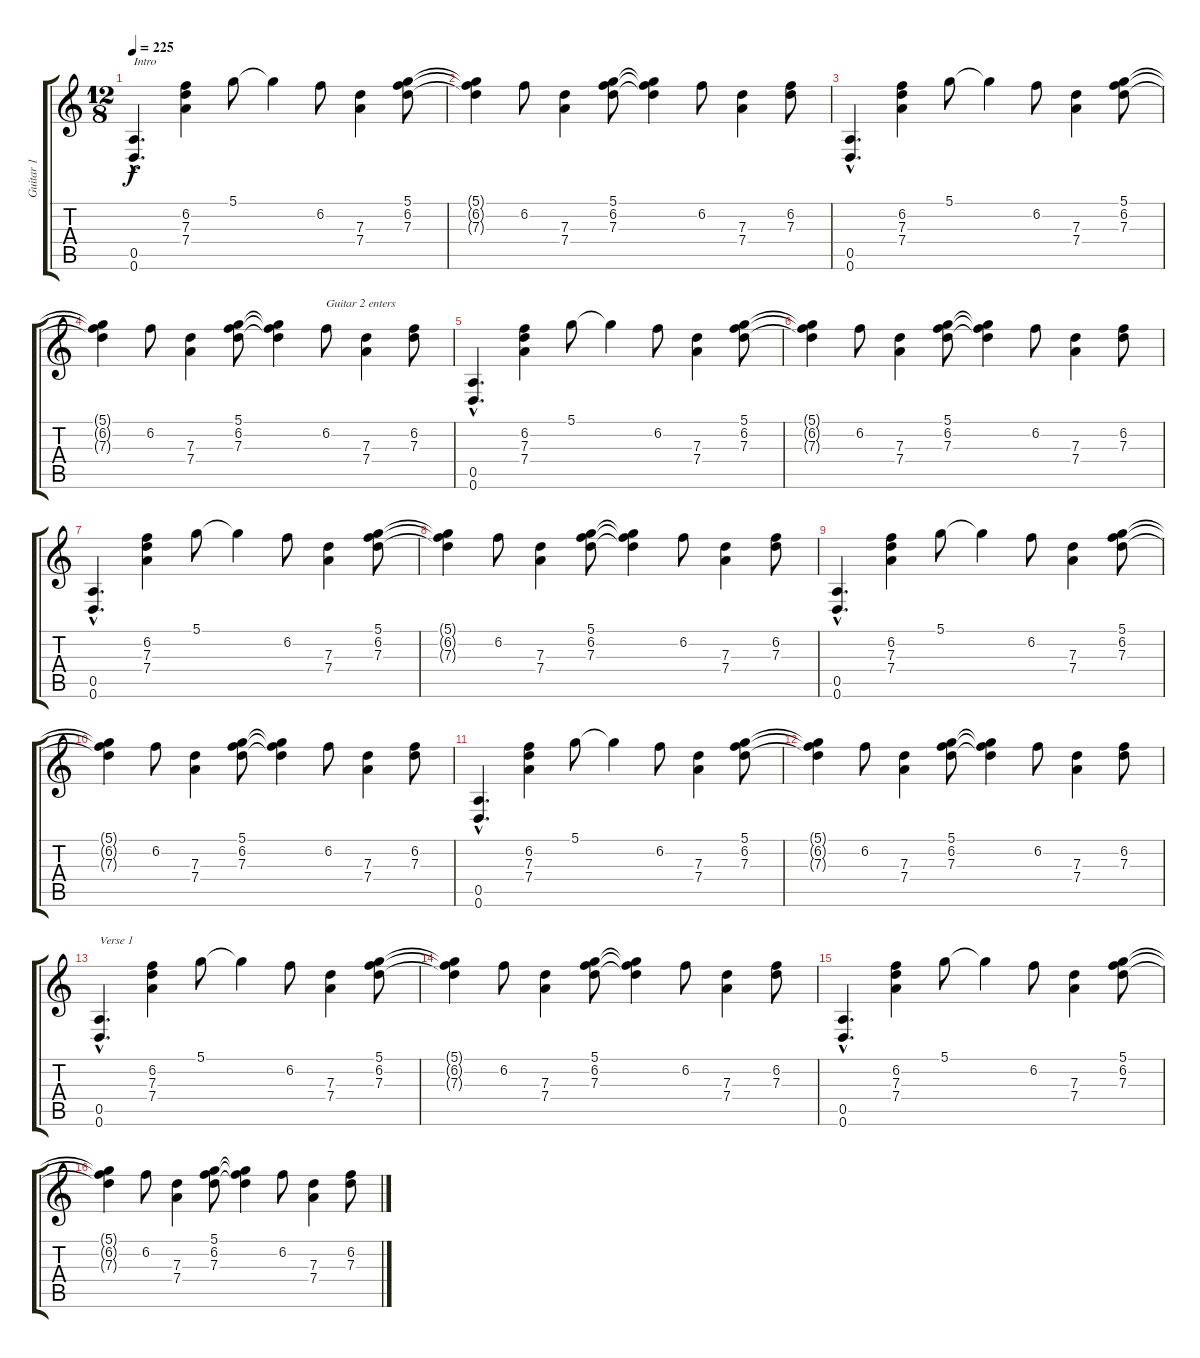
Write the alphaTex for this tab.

\track ("Guitar 1" "Guitar 1") {instrument electricguitarclean}
\staff {score tabs}
\tuning (D4 B3 G3 D3 A2 D2) {hide}
\ts (12 8)
\tempo 225
\clef g2
\ks c
(0.5{hac} 0.6{hac}).4{d txt "Intro" dy f instrument electricguitarclean} (6.2 7.3 7.4).4 5.1.8 5.1{t}.4 6.2.8 (7.3 7.4).4 (5.1 6.2 7.3).8 |
(5.1{t} 6.2{t} 7.3{t}).4 6.2.8 (7.3 7.4).4 (5.1 6.2 7.3).8 (5.1{t} 6.2{t} 7.3{t}).4 6.2.8 (7.3 7.4).4 (6.2 7.3).8 |
(0.5{hac} 0.6{hac}).4{d} (6.2 7.3 7.4).4 5.1.8 5.1{t}.4 6.2.8 (7.3 7.4).4 (5.1 6.2 7.3).8 |
(5.1{t} 6.2{t} 7.3{t}).4 6.2.8 (7.3 7.4).4 (5.1 6.2 7.3).8 (5.1{t} 6.2{t} 7.3{t}).4 6.2.8{txt "Guitar 2 enters"} (7.3 7.4).4 (6.2 7.3).8 |
(0.5{hac} 0.6{hac}).4{d} (6.2 7.3 7.4).4 5.1.8 5.1{t}.4 6.2.8 (7.3 7.4).4 (5.1 6.2 7.3).8 |
(5.1{t} 6.2{t} 7.3{t}).4 6.2.8 (7.3 7.4).4 (5.1 6.2 7.3).8 (5.1{t} 6.2{t} 7.3{t}).4 6.2.8 (7.3 7.4).4 (6.2 7.3).8 |
(0.5{hac} 0.6{hac}).4{d} (6.2 7.3 7.4).4 5.1.8 5.1{t}.4 6.2.8 (7.3 7.4).4 (5.1 6.2 7.3).8 |
(5.1{t} 6.2{t} 7.3{t}).4 6.2.8 (7.3 7.4).4 (5.1 6.2 7.3).8 (5.1{t} 6.2{t} 7.3{t}).4 6.2.8 (7.3 7.4).4 (6.2 7.3).8 |
(0.5{hac} 0.6{hac}).4{d} (6.2 7.3 7.4).4 5.1.8 5.1{t}.4 6.2.8 (7.3 7.4).4 (5.1 6.2 7.3).8 |
(5.1{t} 6.2{t} 7.3{t}).4 6.2.8 (7.3 7.4).4 (5.1 6.2 7.3).8 (5.1{t} 6.2{t} 7.3{t}).4 6.2.8 (7.3 7.4).4 (6.2 7.3).8 |
(0.5{hac} 0.6{hac}).4{d} (6.2 7.3 7.4).4 5.1.8 5.1{t}.4 6.2.8 (7.3 7.4).4 (5.1 6.2 7.3).8 |
(5.1{t} 6.2{t} 7.3{t}).4 6.2.8 (7.3 7.4).4 (5.1 6.2 7.3).8 (5.1{t} 6.2{t} 7.3{t}).4 6.2.8 (7.3 7.4).4 (6.2 7.3).8 |
(0.5{hac} 0.6{hac}).4{d txt "Verse 1"} (6.2 7.3 7.4).4 5.1.8 5.1{t}.4 6.2.8 (7.3 7.4).4 (5.1 6.2 7.3).8 |
(5.1{t} 6.2{t} 7.3{t}).4 6.2.8 (7.3 7.4).4 (5.1 6.2 7.3).8 (5.1{t} 6.2{t} 7.3{t}).4 6.2.8 (7.3 7.4).4 (6.2 7.3).8 |
(0.5{hac} 0.6{hac}).4{d} (6.2 7.3 7.4).4 5.1.8 5.1{t}.4 6.2.8 (7.3 7.4).4 (5.1 6.2 7.3).8 |
(5.1{t} 6.2{t} 7.3{t}).4 6.2.8 (7.3 7.4).4 (5.1 6.2 7.3).8 (5.1{t} 6.2{t} 7.3{t}).4 6.2.8 (7.3 7.4).4 (6.2 7.3).8
